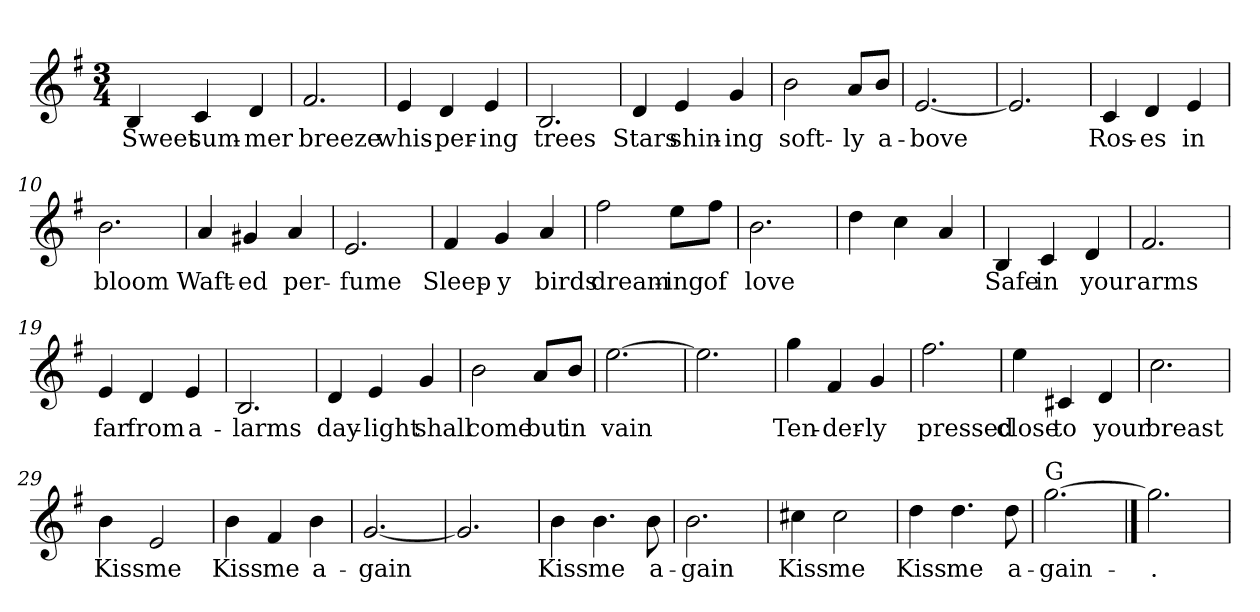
**kern	**text
*part1	*part1
*staff1	*staff1
*clefG2	*
*k[f#]	*
*G:	*
*M3/4	*
=1	=1
4B/	Sweet
4c/	sum-
4d/	-mer
=2	=2
2.f#/	breeze
=3	=3
4e/	whis-
4d/	-per-
4e/	-ing
=4	=4
2.B/	trees
!!LO:LB:g=z
=5	=5
4d/	Stars
4e/	shin-
4g/	-ing
=6	=6
2b\	soft-
8a/L	-ly
8b/J	a-
=7	=7
[2.e/	-bove
=8	=8
2.e/]	.
!!LO:LB:g=z
=9	=9
4c/	Ros-
4d/	-es
4e/	in
=10	=10
2.b\	bloom
=11	=11
4a/	Waft-
4g#X/	-ed
4a/	per-
=12	=12
2.e/	-fume
!!LO:LB:g=z
=13	=13
4f#/	Sleep-
4g/	-y
4a/	birds
=14	=14
2ff#\	dream-
8ee\L	-ing
8ff#\J	of
=15	=15
2.b\	love
=16	=16
4dd\	.
4cc\	.
4a/	.
!!LO:LB:g=z
=17	=17
4B/	Safe
4c/	in
4d/	your
=18	=18
2.f#/	arms
=19	=19
4e/	far
4d/	from
4e/	a-
=20	=20
2.B/	-larms
!!LO:LB:g=z
=21	=21
4d/	day-
4e/	-light
4g/	shall
=22	=22
2b\	come
8a/L	but
8b/J	in
=23	=23
[2.ee\	vain
=24	=24
2.ee\]	.
=25	=25
4gg\	Ten-
4f#/	-der-
4g/	-ly
=26	=26
2.ff#\	pressed
=27	=27
4ee\	close
4c#X/	to
4d/	your
=28	=28
2.cc\	breast
=29	=29
4b\	Kiss
2e/	me
=30	=30
4b\	Kiss
4f#/	me
4b\	a-
!!LO:LB:g=z
=31	=31
[2.g/	-gain
=32	=32
2.g/]	.
=33	=33
4b\	Kiss
4.b\	me
8b\	a-
=34	=34
2.b\	-gain
=35	=35
4cc#X\	Kiss
2cc#\	me
=36	=36
4dd\	Kiss
4.dd\	me
8dd\	a-
=37	=37
!LO:TX:a:t=G	!
[2.gg\	-gain-
==38	==38
2.gg\]	-.
=	=
*-	*-
